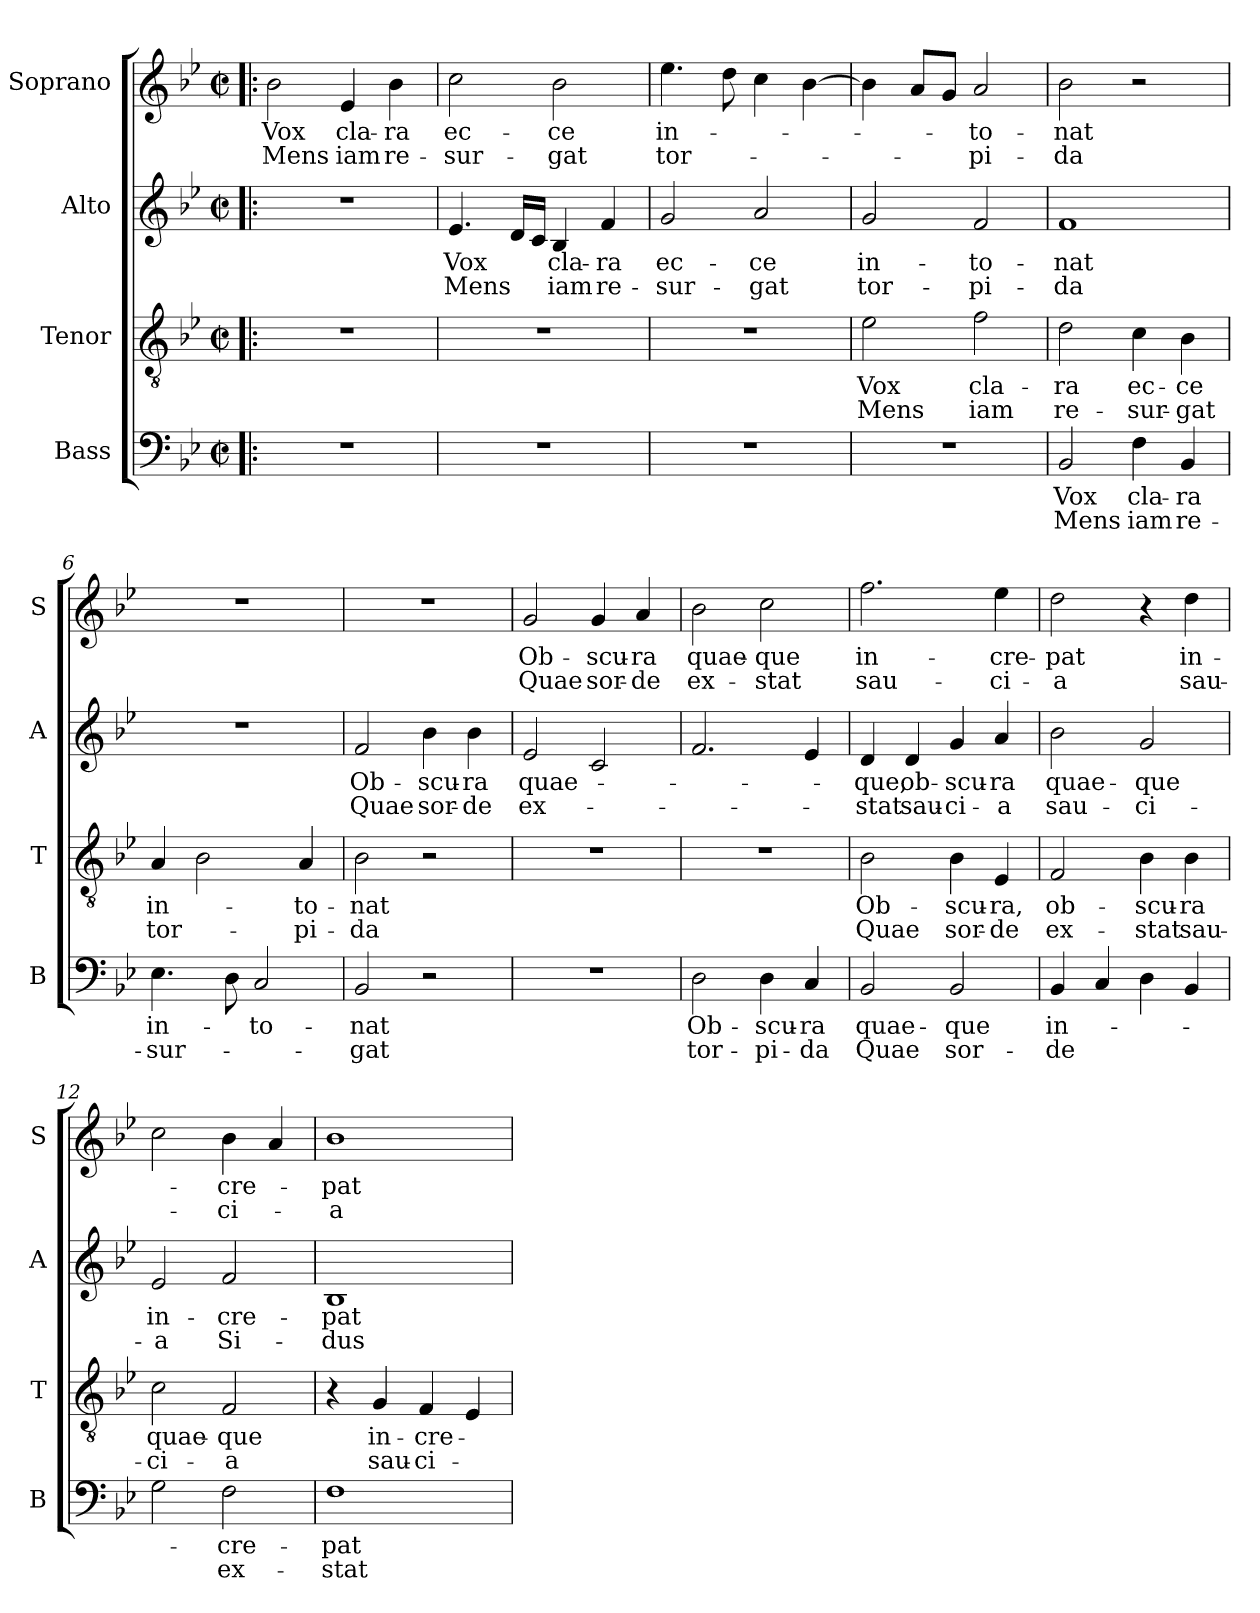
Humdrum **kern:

**kern	**text	**text	**kern	**text	**text	**kern	**text	**text	**kern	**text	**text
*part4	*part4	*part4	*part3	*part3	*part3	*part2	*part2	*part2	*part1	*part1	*part1
*staff4	*staff4	*staff4	*staff3	*staff3	*staff3	*staff2	*staff2	*staff2	*staff1	*staff1	*staff1
*I"Bass	*	*	*I"Tenor	*	*	*I"Alto	*	*	*I"Soprano	*	*
*I'B	*	*	*I'T	*	*	*I'A	*	*	*I'S	*	*
*clefF4	*	*	*clefGv2	*	*	*clefG2	*	*	*clefG2	*	*
*k[b-e-]	*	*	*k[b-e-]	*	*	*k[b-e-]	*	*	*k[b-e-]	*	*
*B-:	*	*	*B-:	*	*	*B-:	*	*	*B-:	*	*
*M2/2	*	*	*M2/2	*	*	*M2/2	*	*	*M2/2	*	*
*met(c|)	*	*	*met(c|)	*	*	*met(c|)	*	*	*met(c|)	*	*
=1!|:	=1!|:	=1!|:	=1!|:	=1!|:	=1!|:	=1!|:	=1!|:	=1!|:	=1!|:	=1!|:	=1!|:
!	!	!	!	!	!	!	!	!	!	!LO:LY:b	!LO:LY:b
1r	.	.	1r	.	.	1r	.	.	2b-\	Vox	Mens
!	!	!	!	!	!	!	!	!	!	!LO:LY:b	!LO:LY:b
.	.	.	.	.	.	.	.	.	4e-/	cla-	iam
!	!	!	!	!	!	!	!	!	!	!LO:LY:b	!LO:LY:b
.	.	.	.	.	.	.	.	.	4b-\	-ra	re-
=2	=2	=2	=2	=2	=2	=2	=2	=2	=2	=2	=2
!	!	!	!	!	!	!	!LO:LY:b	!LO:LY:b	!	!LO:LY:b	!LO:LY:b
1r	.	.	1r	.	.	4.e-/	Vox	Mens	2cc\	ec-	-sur-
.	.	.	.	.	.	16d/LL	.	.	.	.	.
.	.	.	.	.	.	16c/JJ	.	.	.	.	.
!	!	!	!	!	!	!	!LO:LY:b	!LO:LY:b	!	!LO:LY:b	!LO:LY:b
.	.	.	.	.	.	4B-/	cla-	iam	2b-\	-ce	-gat
!	!	!	!	!	!	!	!LO:LY:b	!LO:LY:b	!	!	!
.	.	.	.	.	.	4f/	-ra	re-	.	.	.
=3	=3	=3	=3	=3	=3	=3	=3	=3	=3	=3	=3
!	!	!	!	!	!	!	!LO:LY:b	!LO:LY:b	!	!LO:LY:b	!LO:LY:b
1r	.	.	1r	.	.	2g/	ec-	-sur-	4.ee-\	in-	tor-
.	.	.	.	.	.	.	.	.	8dd\	.	.
!	!	!	!	!	!	!	!LO:LY:b	!LO:LY:b	!	!	!
.	.	.	.	.	.	2a/	-ce	-gat	4cc\	.	.
.	.	.	.	.	.	.	.	.	[>4b-\	.	.
=4	=4	=4	=4	=4	=4	=4	=4	=4	=4	=4	=4
!	!	!	!	!LO:LY:b	!LO:LY:b	!	!LO:LY:b	!LO:LY:b	!	!	!
1r	.	.	2e-\	Vox	Mens	2g/	in-	tor-	4b-\]	.	.
.	.	.	.	.	.	.	.	.	8a/L	.	.
.	.	.	.	.	.	.	.	.	8g/J	.	.
!	!	!	!	!LO:LY:b	!LO:LY:b	!	!LO:LY:b	!LO:LY:b	!	!LO:LY:b	!LO:LY:b
.	.	.	2f\	cla-	iam	2f/	-to-	-pi-	2a/	-to-	-pi-
=5	=5	=5	=5	=5	=5	=5	=5	=5	=5	=5	=5
!	!LO:LY:b	!LO:LY:b	!	!LO:LY:b	!LO:LY:b	!	!LO:LY:b	!LO:LY:b	!	!LO:LY:b	!LO:LY:b
2BB-/	Vox	Mens	2d\	-ra	re-	1f	-nat	-da	2b-\	-nat	-da
!	!LO:LY:b	!LO:LY:b	!	!LO:LY:b	!LO:LY:b	!	!	!	!	!	!
4F\	cla-	iam	4c\	ec-	-sur-	.	.	.	2r	.	.
!	!LO:LY:b	!LO:LY:b	!	!LO:LY:b	!LO:LY:b	!	!	!	!	!	!
4BB-/	-ra	re-	4B-\	-ce	-gat	.	.	.	.	.	.
=6	=6	=6	=6	=6	=6	=6	=6	=6	=6	=6	=6
!	!LO:LY:b	!LO:LY:b	!	!LO:LY:b	!LO:LY:b	!	!	!	!	!	!
4.E-\	in-	-sur-	4A/	in-	tor-	1r	.	.	1r	.	.
.	.	.	2B-\	.	.	.	.	.	.	.	.
8D\	.	.	.	.	.	.	.	.	.	.	.
!	!LO:LY:b	!	!	!	!	!	!	!	!	!	!
2C/	-to-	.	.	.	.	.	.	.	.	.	.
!	!	!	!	!LO:LY:b	!LO:LY:b	!	!	!	!	!	!
.	.	.	4A/	-to-	-pi-	.	.	.	.	.	.
!!LO:LB:g=z
=7	=7	=7	=7	=7	=7	=7	=7	=7	=7	=7	=7
!	!LO:LY:b	!LO:LY:b	!	!LO:LY:b	!LO:LY:b	!	!LO:LY:b:rj	!LO:LY:b:rj	!	!	!
2BB-/	-nat	-gat	2B-\	-nat	-da	2f/	Ob-	Quae	1r	.	.
!	!	!	!	!	!	!	!LO:LY:b	!LO:LY:b	!	!	!
2r	.	.	2r	.	.	4b-\	-scu-	sor-	.	.	.
!	!	!	!	!	!	!	!LO:LY:b	!LO:LY:b	!	!	!
.	.	.	.	.	.	4b-\	-ra	-de	.	.	.
=8	=8	=8	=8	=8	=8	=8	=8	=8	=8	=8	=8
!	!	!	!	!	!	!	!LO:LY:b	!LO:LY:b	!	!LO:LY:b	!LO:LY:b
1r	.	.	1r	.	.	2e-/	quae-	ex-	2g/	Ob-	Quae
!	!	!	!	!	!	!	!	!	!	!LO:LY:b	!LO:LY:b
.	.	.	.	.	.	2c/	.	.	4g/	-scu-	sor-
!	!	!	!	!	!	!	!	!	!	!LO:LY:b	!LO:LY:b
.	.	.	.	.	.	.	.	.	4a/	-ra	-de
=9	=9	=9	=9	=9	=9	=9	=9	=9	=9	=9	=9
!	!LO:LY:b	!LO:LY:b	!	!	!	!	!	!	!	!LO:LY:b	!LO:LY:b
2D\	Ob-	tor-	1r	.	.	2.f/	.	.	2b-\	quae-	ex-
!	!LO:LY:b	!LO:LY:b	!	!	!	!	!	!	!	!LO:LY:b	!LO:LY:b
4D\	-scu-	-pi-	.	.	.	.	.	.	2cc\	-que	-stat
!	!LO:LY:b	!LO:LY:b	!	!	!	!	!	!	!	!	!
4C/	-ra	-da	.	.	.	4e-/	.	.	.	.	.
=10	=10	=10	=10	=10	=10	=10	=10	=10	=10	=10	=10
!	!LO:LY:b	!LO:LY:b	!	!LO:LY:b	!LO:LY:b	!	!LO:LY:b	!LO:LY:b	!	!LO:LY:b	!LO:LY:b
2BB-/	quae-	Quae	2B-\	Ob-	Quae	4d/	-que,	-stat	2.ff\	in-	sau-
!	!	!	!	!	!	!	!LO:LY:b	!LO:LY:b	!	!	!
.	.	.	.	.	.	4d/	ob-	sau-	.	.	.
!	!LO:LY:b	!LO:LY:b	!	!LO:LY:b	!LO:LY:b	!	!LO:LY:b	!LO:LY:b	!	!	!
2BB-/	-que	sor-	4B-\	-scu-	sor-	4g/	-scu-	-ci-	.	.	.
!	!	!	!	!LO:LY:b	!LO:LY:b	!	!LO:LY:b	!LO:LY:b	!	!LO:LY:b	!LO:LY:b
.	.	.	4E-/	-ra,	-de	4a/	-ra	-a	4ee-\	-cre-	-ci-
=11	=11	=11	=11	=11	=11	=11	=11	=11	=11	=11	=11
!	!LO:LY:b	!LO:LY:b	!	!LO:LY:b	!LO:LY:b	!	!LO:LY:b	!LO:LY:b	!	!LO:LY:b	!LO:LY:b
4BB-/	in-	-de	2F/	ob-	ex-	2b-\	quae-	sau-	2dd\	-pat	-a
4C/	.	.	.	.	.	.	.	.	.	.	.
!	!	!	!	!LO:LY:b	!LO:LY:b	!	!LO:LY:b	!LO:LY:b	!	!	!
4D\	.	.	4B-\	-scu-	-stat	2g/	-que	-ci-	4r	.	.
!	!	!	!	!LO:LY:b	!LO:LY:b	!	!	!	!	!LO:LY:b	!LO:LY:b
4BB-/	.	.	4B-\	-ra	sau-	.	.	.	4dd\	in-	sau-
=12	=12	=12	=12	=12	=12	=12	=12	=12	=12	=12	=12
!	!	!	!	!LO:LY:b	!LO:LY:b	!	!LO:LY:b	!LO:LY:b	!	!	!
2G\	.	.	2c\	quae-	-ci-	2e-/	in-	-a	2cc\	.	.
!	!LO:LY:b	!LO:LY:b	!	!LO:LY:b	!LO:LY:b	!	!LO:LY:b	!LO:LY:b	!	!LO:LY:b	!LO:LY:b
2F\	-cre-	ex-	2F/	-que	-a	2f/	-cre-	Si-	4b-\	-cre-	-ci-
.	.	.	.	.	.	.	.	.	4a/	.	.
=13	=13	=13	=13	=13	=13	=13	=13	=13	=13	=13	=13
!	!LO:LY:b	!LO:LY:b	!	!	!	!	!LO:LY:b	!LO:LY:b	!	!LO:LY:b	!LO:LY:b
1F	-pat	-stat	4r	.	.	1B-	-pat	-dus	1b-	-pat	-a
!	!	!	!	!LO:LY:b	!LO:LY:b	!	!	!	!	!	!
.	.	.	4G/	in-	sau-	.	.	.	.	.	.
!	!	!	!	!LO:LY:b	!LO:LY:b	!	!	!	!	!	!
.	.	.	4F/	-cre-	-ci-	.	.	.	.	.	.
.	.	.	4E-/	.	.	.	.	.	.	.	.
=	=	=	=	=	=	=	=	=	=	=	=
*-	*-	*-	*-	*-	*-	*-	*-	*-	*-	*-	*-
